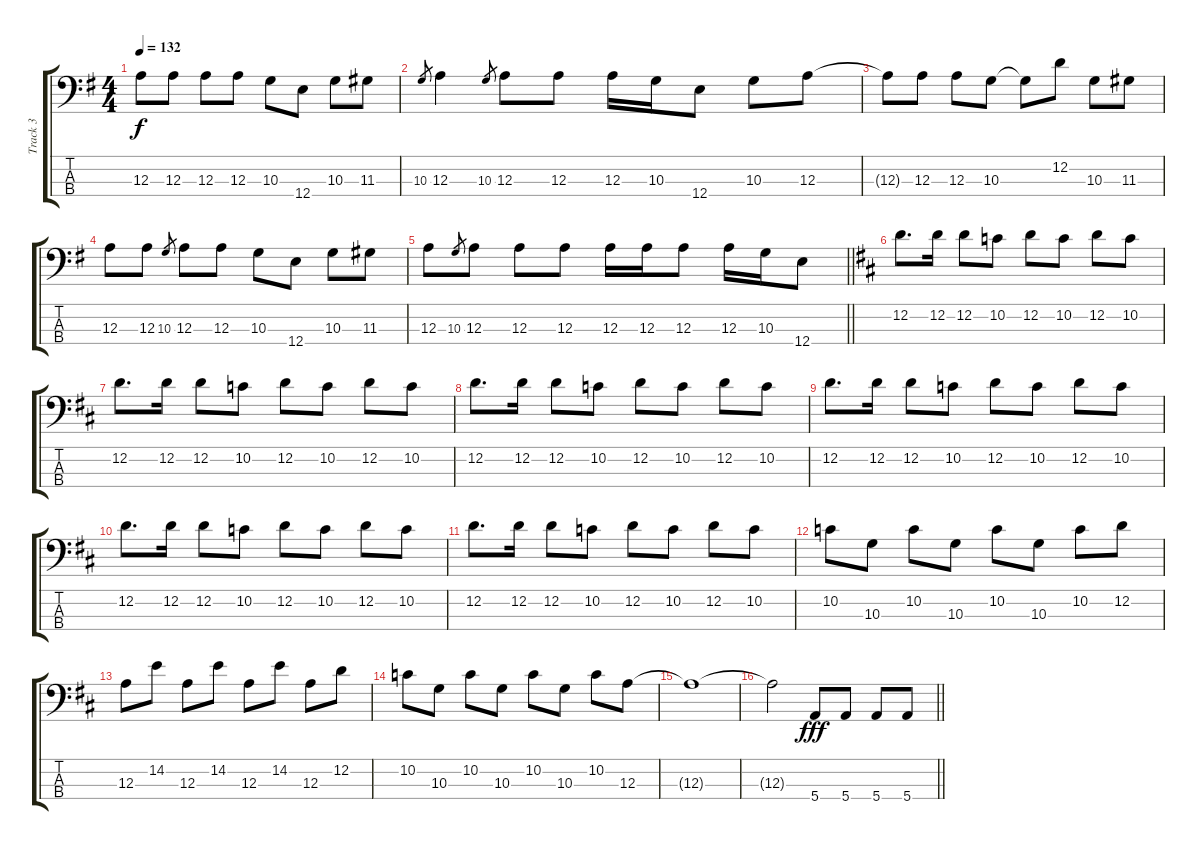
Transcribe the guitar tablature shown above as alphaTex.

\track ("Track 3" "Track 3") {instrument electricbassfinger}
\staff {score tabs}
\tuning (G2 D2 A1 E1) {hide}
\ts (4 4)
\tempo 132
\clef f4
\ks eminor
12.3{t}.8{dy f} 12.3.8 12.3.8 12.3.8 10.3.8 12.4.8 10.3.8 11.3.8 |
10.3.8{gr} 12.3.4 10.3.8{gr} 12.3.8 12.3.8 12.3.16 10.3.16 12.4.8 10.3.8 12.3.8 |
12.3{t}.8 12.3.8 12.3.8 10.3.8 10.3{t}.8 12.2.8 10.3.8 11.3.8 |
12.3.8 12.3.8 10.3.8{gr} 12.3.8 12.3.8 10.3.8 12.4.8 10.3.8 11.3.8 |
\barLineRight lightlight
12.3.8 10.3.8{gr} 12.3.8 12.3.8 12.3.8 12.3.16 12.3.16 12.3.8 12.3.16 10.3.16 12.4.8 |
\ks d
12.2.8{d} 12.2.16 12.2.8 10.2.8 12.2.8 10.2.8 12.2.8 10.2.8 |
12.2.8{d} 12.2.16 12.2.8 10.2.8 12.2.8 10.2.8 12.2.8 10.2.8 |
12.2.8{d} 12.2.16 12.2.8 10.2.8 12.2.8 10.2.8 12.2.8 10.2.8 |
12.2.8{d} 12.2.16 12.2.8 10.2.8 12.2.8 10.2.8 12.2.8 10.2.8 |
12.2.8{d} 12.2.16 12.2.8 10.2.8 12.2.8 10.2.8 12.2.8 10.2.8 |
12.2.8{d} 12.2.16 12.2.8 10.2.8 12.2.8 10.2.8 12.2.8 10.2.8 |
10.2.8 10.3.8 10.2.8 10.3.8 10.2.8 10.3.8 10.2.8 12.2.8 |
12.3.8 14.2.8 12.3.8 14.2.8 12.3.8 14.2.8 12.3.8 12.2.8 |
10.2.8 10.3.8 10.2.8 10.3.8 10.2.8 10.3.8 10.2.8 12.3.8 |
12.3{t}.1 |
\barLineRight lightlight
12.3{t}.2 5.4.8{dy fff} 5.4.8 5.4.8 5.4.8
